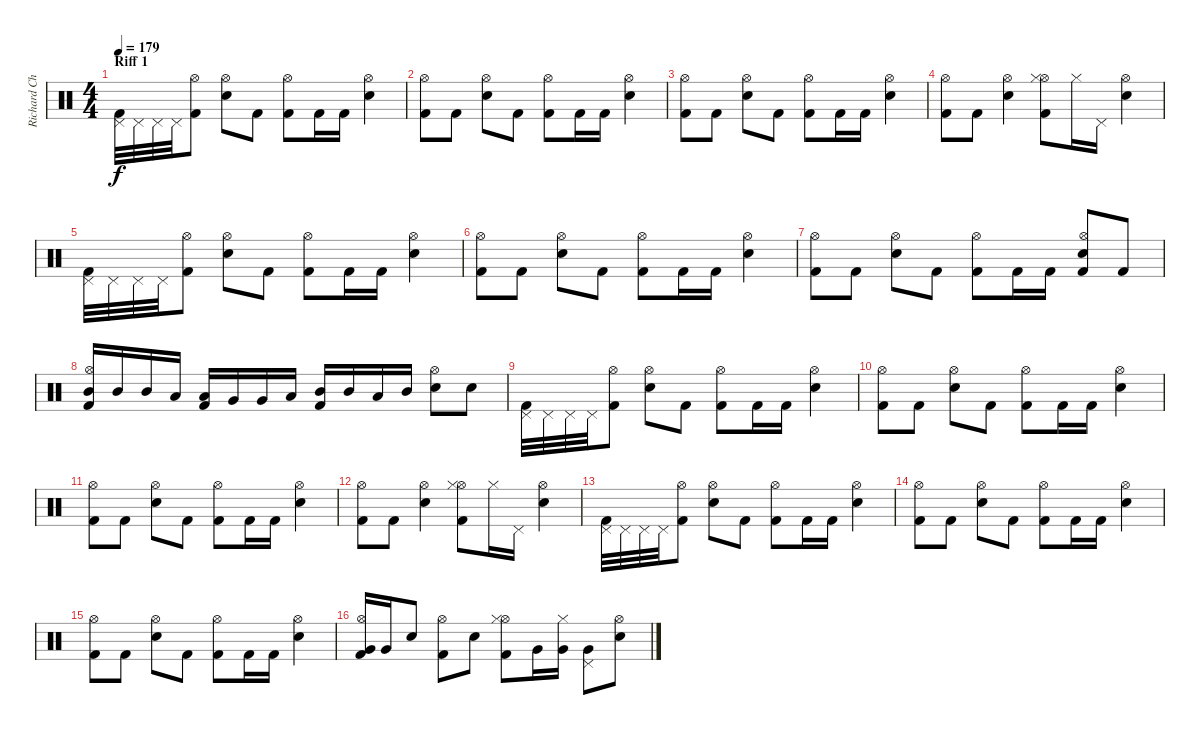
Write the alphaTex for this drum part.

\track ("Richard Christy" "Richard Ch") {instrument percussion}
\staff {score}
\articulation defaults
\ts (4 4)
\section ("" "Riff 1")
\tempo 179
\clef neutral
\ks c
("Pedal Hi-Hat (hit)" "Kick (hit) 2").32{dy f} "Pedal Hi-Hat (hit)".32 "Pedal Hi-Hat (hit)".32 "Pedal Hi-Hat (hit)".32 ("Hi-Hat (open)" "Kick (hit) 2").8 ("Hi-Hat (open)" "Electric Snare (hit)").8 "Kick (hit) 2".8 ("Hi-Hat (open)" "Kick (hit) 2").8 "Kick (hit) 2".16 "Kick (hit) 2".16 ("Hi-Hat (open)" "Electric Snare (hit)").4 |
("Hi-Hat (open)" "Kick (hit) 2").8 "Kick (hit) 2".8 ("Hi-Hat (open)" "Electric Snare (hit)").8 "Kick (hit) 2".8 ("Hi-Hat (open)" "Kick (hit) 2").8 "Kick (hit) 2".16 "Kick (hit) 2".16 ("Hi-Hat (open)" "Electric Snare (hit)").4 |
("Hi-Hat (open)" "Kick (hit) 2").8 "Kick (hit) 2".8 ("Hi-Hat (open)" "Electric Snare (hit)").8 "Kick (hit) 2".8 ("Hi-Hat (open)" "Kick (hit) 2").8 "Kick (hit) 2".16 "Kick (hit) 2".16 ("Hi-Hat (open)" "Electric Snare (hit)").4 |
("Hi-Hat (open)" "Kick (hit) 2").8 "Kick (hit) 2".8 ("Hi-Hat (open)" "Electric Snare (hit)").4 ("Hi-Hat (open)" "Hi-Hat (closed)" "Kick (hit) 2").8 "Hi-Hat (closed)".16 "Pedal Hi-Hat (hit)".16 ("Hi-Hat (open)" "Electric Snare (hit)").4 |
("Pedal Hi-Hat (hit)" "Kick (hit) 2").32 "Pedal Hi-Hat (hit)".32 "Pedal Hi-Hat (hit)".32 "Pedal Hi-Hat (hit)".32 ("Hi-Hat (open)" "Kick (hit) 2").8 ("Hi-Hat (open)" "Electric Snare (hit)").8 "Kick (hit) 2".8 ("Hi-Hat (open)" "Kick (hit) 2").8 "Kick (hit) 2".16 "Kick (hit) 2".16 ("Hi-Hat (open)" "Electric Snare (hit)").4 |
("Hi-Hat (open)" "Kick (hit) 2").8 "Kick (hit) 2".8 ("Hi-Hat (open)" "Electric Snare (hit)").8 "Kick (hit) 2".8 ("Hi-Hat (open)" "Kick (hit) 2").8 "Kick (hit) 2".16 "Kick (hit) 2".16 ("Hi-Hat (open)" "Electric Snare (hit)").4 |
("Hi-Hat (open)" "Kick (hit) 2").8 "Kick (hit) 2".8 ("Hi-Hat (open)" "Electric Snare (hit)").8 "Kick (hit) 2".8 ("Hi-Hat (open)" "Kick (hit) 2").8 "Kick (hit) 2".16 "Kick (hit) 2".16 ("Hi-Hat (open)" "Electric Snare (hit)" "Kick (hit) 2").8 "Kick (hit) 2".8 |
("Hi-Hat (open)" "Mid Tom (hit)" "Kick (hit) 2").16 "Mid Tom (hit)".16 "Mid Tom (hit)".16 "Low Tom (hit)".16 ("Low Tom (hit)" "Kick (hit) 2").16 "Very Low Tom (hit)".16 "Very Low Tom (hit)".16 "Low Tom (hit)".16 ("Mid Tom (hit)" "Kick (hit) 2").16 "Mid Tom (hit)".16 "Low Tom (hit)".16 "Mid Tom (hit)".16 ("Hi-Hat (open)" "Electric Snare (hit)").8 "Electric Snare (hit)".8 |
("Pedal Hi-Hat (hit)" "Kick (hit) 2").32 "Pedal Hi-Hat (hit)".32 "Pedal Hi-Hat (hit)".32 "Pedal Hi-Hat (hit)".32 ("Hi-Hat (open)" "Kick (hit) 2").8 ("Hi-Hat (open)" "Electric Snare (hit)").8 "Kick (hit) 2".8 ("Hi-Hat (open)" "Kick (hit) 2").8 "Kick (hit) 2".16 "Kick (hit) 2".16 ("Hi-Hat (open)" "Electric Snare (hit)").4 |
("Hi-Hat (open)" "Kick (hit) 2").8 "Kick (hit) 2".8 ("Hi-Hat (open)" "Electric Snare (hit)").8 "Kick (hit) 2".8 ("Hi-Hat (open)" "Kick (hit) 2").8 "Kick (hit) 2".16 "Kick (hit) 2".16 ("Hi-Hat (open)" "Electric Snare (hit)").4 |
("Hi-Hat (open)" "Kick (hit) 2").8 "Kick (hit) 2".8 ("Hi-Hat (open)" "Electric Snare (hit)").8 "Kick (hit) 2".8 ("Hi-Hat (open)" "Kick (hit) 2").8 "Kick (hit) 2".16 "Kick (hit) 2".16 ("Hi-Hat (open)" "Electric Snare (hit)").4 |
("Hi-Hat (open)" "Kick (hit) 2").8 "Kick (hit) 2".8 ("Hi-Hat (open)" "Electric Snare (hit)").4 ("Hi-Hat (open)" "Hi-Hat (closed)" "Kick (hit) 2").8 "Hi-Hat (closed)".16 "Pedal Hi-Hat (hit)".16 ("Hi-Hat (open)" "Electric Snare (hit)").4 |
("Pedal Hi-Hat (hit)" "Kick (hit) 2").32 "Pedal Hi-Hat (hit)".32 "Pedal Hi-Hat (hit)".32 "Pedal Hi-Hat (hit)".32 ("Hi-Hat (open)" "Kick (hit) 2").8 ("Hi-Hat (open)" "Electric Snare (hit)").8 "Kick (hit) 2".8 ("Hi-Hat (open)" "Kick (hit) 2").8 "Kick (hit) 2".16 "Kick (hit) 2".16 ("Hi-Hat (open)" "Electric Snare (hit)").4 |
("Hi-Hat (open)" "Kick (hit) 2").8 "Kick (hit) 2".8 ("Hi-Hat (open)" "Electric Snare (hit)").8 "Kick (hit) 2".8 ("Hi-Hat (open)" "Kick (hit) 2").8 "Kick (hit) 2".16 "Kick (hit) 2".16 ("Hi-Hat (open)" "Electric Snare (hit)").4 |
("Hi-Hat (open)" "Kick (hit) 2").8 "Kick (hit) 2".8 ("Hi-Hat (open)" "Electric Snare (hit)").8 "Kick (hit) 2".8 ("Hi-Hat (open)" "Kick (hit) 2").8 "Kick (hit) 2".16 "Kick (hit) 2".16 ("Hi-Hat (open)" "Electric Snare (hit)").4 |
("Hi-Hat (open)" "Very Low Tom (hit)" "Kick (hit) 2").16 "Very Low Tom (hit)".16 "Electric Snare (hit)".8 ("Hi-Hat (open)" "Kick (hit) 2").8 "Electric Snare (hit)".8 ("Hi-Hat (open)" "Hi-Hat (closed)" "Kick (hit) 2").8 "Very Low Tom (hit)".16 ("Hi-Hat (closed)" "Very Low Tom (hit)").16 ("Pedal Hi-Hat (hit)" "Very Low Tom (hit)").8 ("Hi-Hat (open)" "Electric Snare (hit)").8
